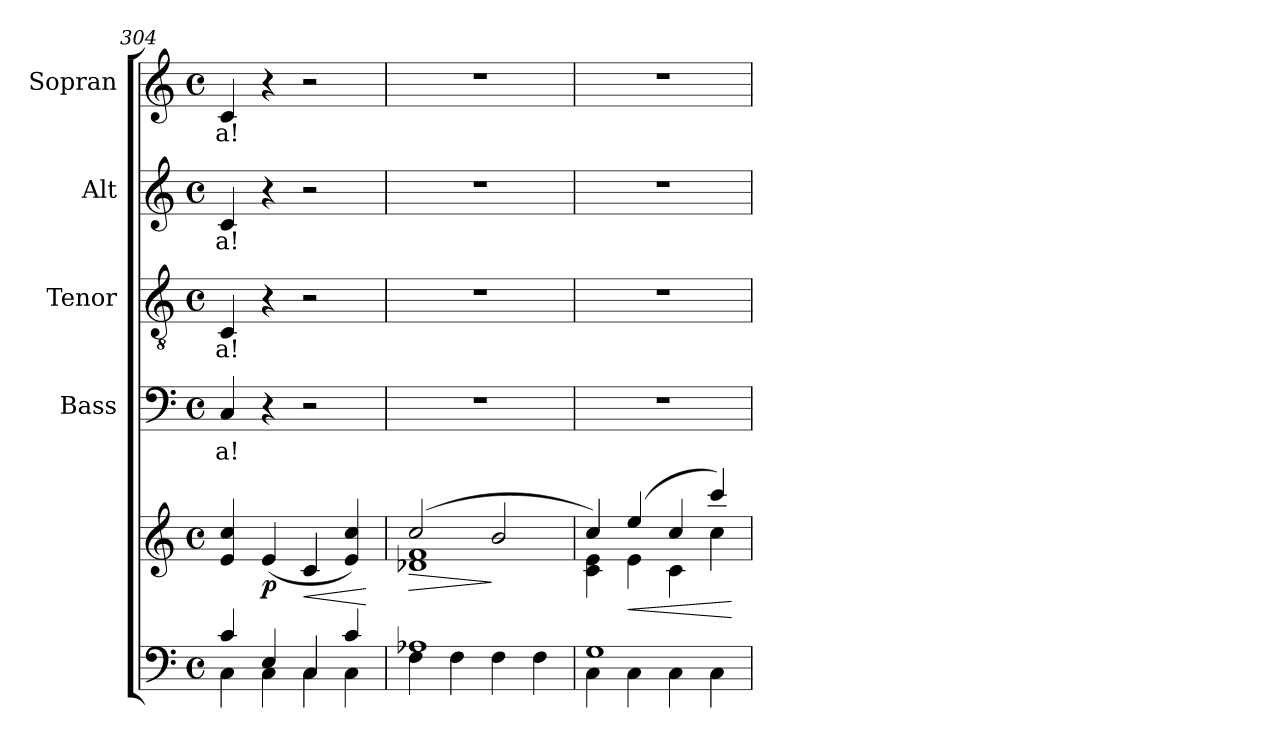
**kern	**kern	**dynam	**kern	**text	**kern	**text	**kern	**text	**kern	**text
*part5	*part5	*part5	*part4	*part4	*part3	*part3	*part2	*part2	*part1	*part1
*staff6	*staff5	*staff5/6	*staff4	*staff4	*staff3	*staff3	*staff2	*staff2	*staff1	*staff1
*	*	*	*I"Bass	*	*I"Tenor	*	*I"Alt	*	*I"Sopran	*
*	*	*	*I'B.	*	*I'T.	*	*I'A.	*	*I'S.	*
*clefF4	*clefG2	*	*clefF4	*	*clefGv2	*	*clefG2	*	*clefG2	*
*k[]	*k[]	*	*k[]	*	*k[]	*	*k[]	*	*k[]	*
*C:	*C:	*	*C:	*	*C:	*	*C:	*	*C:	*
*M4/4	*M4/4	*	*M4/4	*	*M4/4	*	*M4/4	*	*M4/4	*
*met(c)	*met(c)	*	*met(c)	*	*met(c)	*	*met(c)	*	*met(c)	*
=304	=304	=304	=304	=304	=304	=304	=304	=304	=304	=304
*^	*	*	*	*	*	*	*	*	*	*
!	!	!	!	!	!LO:LY:b	!	!LO:LY:b	!	!LO:LY:b	!	!LO:LY:b
4c/	4C\	4e/ 4cc/	.	4C/	-a!	4C/	-a!	4c/	-a!	4c/	-a!
!	!	!	!LO:DY:b	!	!	!	!	!	!	!	!
4E/	4C\	(4e/	p	4r	.	4r	.	4r	.	4r	.
!	!	!	!LO:HP:b	!	!	!	!	!	!	!	!
4C/	4C\	4c/	<	2r	.	2r	.	2r	.	2r	.
4c/	4C\	4e/ 4cc/)	.	.	.	.	.	.	.	.	.
*v	*v	*	*	*	*	*	*	*	*	*	*
.	.	[	.	.	.	.	.	.	.	.
=305	=305	=305	=305	=305	=305	=305	=305	=305	=305	=305
*^	*	*	*	*	*	*	*	*	*	*
!	!	!	!LO:HP:b	!	!	!	!	!	!	!	!
*	*	*^	*	*	*	*	*	*	*	*	*
1A-X	4F\	(2cc/	1d-X 1f	>	1r	.	1r	.	1r	.	1r	.
.	4F\	.	.	.	.	.	.	.	.	.	.	.
.	4F\	2b/	.	]	.	.	.	.	.	.	.	.
.	4F\	.	.	.	.	.	.	.	.	.	.	.
=306	=306	=306	=306	=306	=306	=306	=306	=306	=306	=306	=306	=306
1G	4C\	4cc/)	4c\ 4e\	.	1r	.	1r	.	1r	.	1r	.
!	!	!	!	!LO:HP:b	!	!	!	!	!	!	!	!
.	4C\	(4ee/	4e\	<	.	.	.	.	.	.	.	.
.	4C\	4cc/	4c\	.	.	.	.	.	.	.	.	.
.	4C\	4ccc/)	4cc\	.	.	.	.	.	.	.	.	.
*v	*v	*	*	*	*	*	*	*	*	*	*	*
*	*v	*v	*	*	*	*	*	*	*	*	*
.	.	[	.	.	.	.	.	.	.	.
=	=	=	=	=	=	=	=	=	=	=
*-	*-	*-	*-	*-	*-	*-	*-	*-	*-	*-
